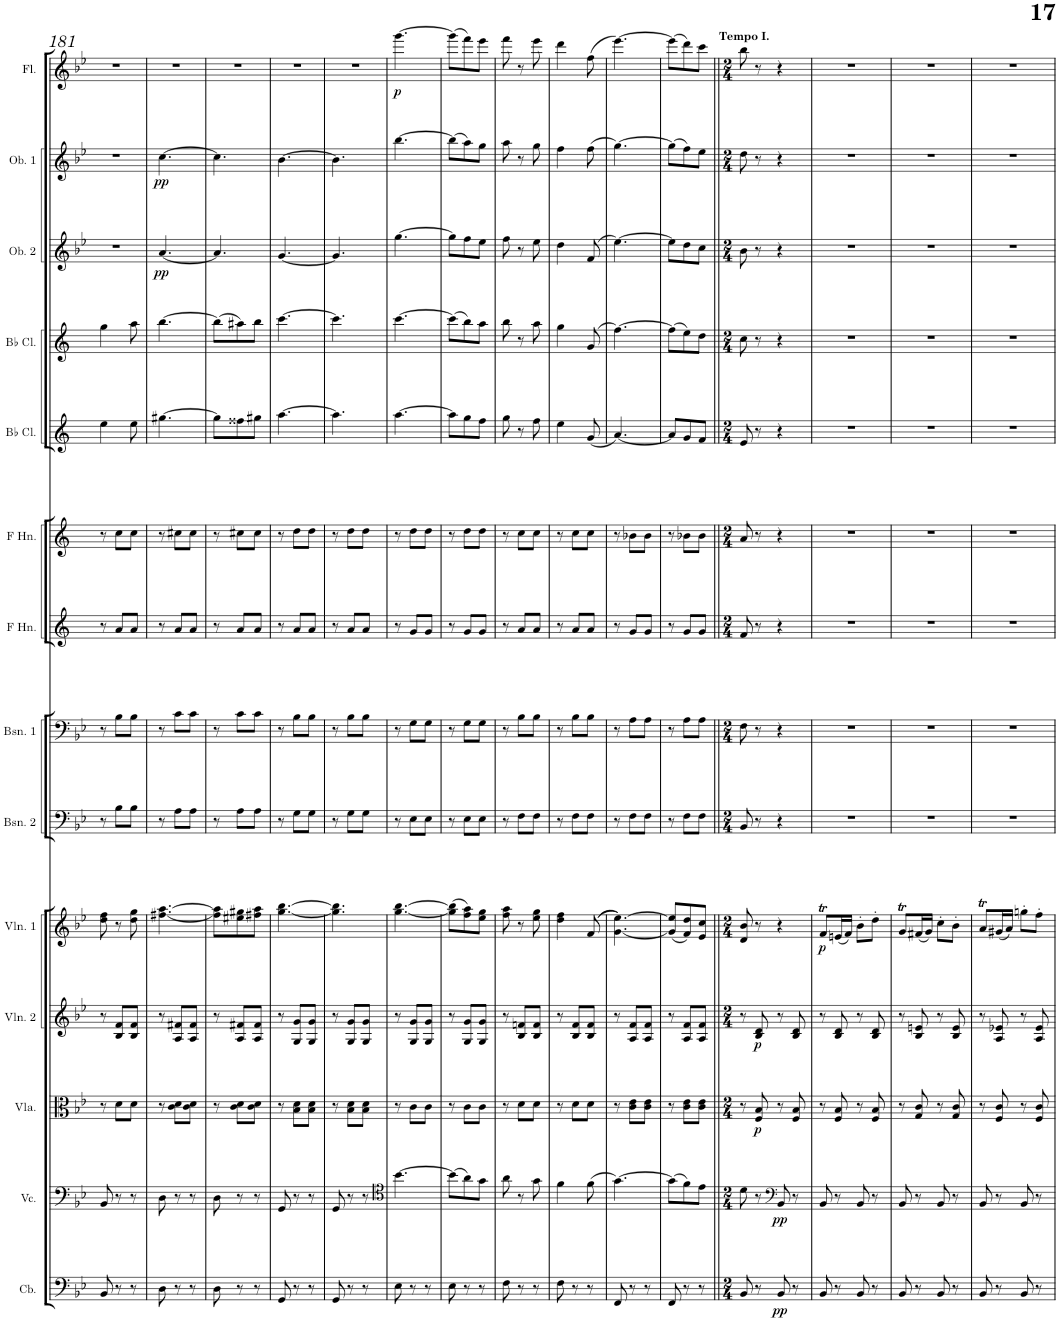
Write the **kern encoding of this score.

**kern	**dynam	**kern	**dynam	**kern	**dynam	**kern	**dynam	**kern	**dynam	**kern	**kern	**kern	**kern	**kern	**kern	**kern	**dynam	**kern	**dynam	**kern	**dynam
*part14	*part14	*part13	*part13	*part12	*part12	*part11	*part11	*part10	*part10	*part9	*part8	*part7	*part6	*part5	*part4	*part3	*part3	*part2	*part2	*part1	*part1
*staff14	*staff14	*staff13	*staff13	*staff12	*staff12	*staff11	*staff11	*staff10	*staff10	*staff9	*staff8	*staff7	*staff6	*staff5	*staff4	*staff3	*staff3	*staff2	*staff2	*staff1	*staff1
*I"Contrabass	*	*I"Violoncello	*	*I"Viola	*	*I"Violin 2	*	*I"Violin 1	*	*I"Bassoon 2	*I"Bassoon 1	*I"Horn in D 2	*I"Horn in D 1	*I"C Clarinet 2	*I"C Clarinet 1	*I"Oboe 2	*	*I"Oboe 1	*	*I"Flute	*
*I'Cb.	*	*I'Vc.	*	*I'Vla.	*	*I'Vln. 2	*	*I'Vln. 1	*	*I'Bsn. 2	*I'Bsn. 1	*	*	*I'C Cl. 2	*I'C Cl. 1	*I'Ob. 2	*	*I'Ob. 1	*	*I'Fl.	*
!!LO:PB:g=z
*clefF4	*	*clefF4	*	*clefC3	*	*clefG2	*	*clefG2	*	*clefF4	*clefF4	*clefG2	*clefG2	*clefG2	*clefG2	*clefG2	*	*clefG2	*	*clefG2	*
*Trd7c12	*	*	*	*	*	*	*	*	*	*	*	*Trd4c7	*Trd4c7	*Trd1c2	*Trd1c2	*	*	*	*	*	*
*k[b-e-]	*	*k[b-e-]	*	*k[b-e-]	*	*k[b-e-]	*	*k[b-e-]	*	*k[b-e-]	*k[b-e-]	*k[]	*k[]	*k[]	*k[]	*k[b-e-]	*	*k[b-e-]	*	*k[]	*
*M3/8	*	*M3/8	*	*M3/8	*	*M3/8	*	*M3/8	*	*M3/8	*M3/8	*M3/8	*M3/8	*M3/8	*M3/8	*M3/8	*	*M3/8	*	*M3/8	*
=181	=181	=181	=181	=181	=181	=181	=181	=181	=181	=181	=181	=181	=181	=181	=181	=181	=181	=181	=181	=181	=181
8BB-/	.	8BB-/	.	8r	.	8r	.	8dd\ 8ff\	.	8r	8r	8r	8r	4ee\	4gg\	4.r	.	4.r	.	4.r	.
8r	.	8r	.	8d\L	.	8B-/ 8f/L	.	8r	.	8B-\L	8B-\L	8a/L	8cc\L	.	.	.	.	.	.	.	.
8r	.	8r	.	8d\J	.	8B-/ 8f/J	.	8dd\ 8gg\	.	8B-\J	8B-\J	8a/J	8cc\J	8ee\	8aa\	.	.	.	.	.	.
=182	=182	=182	=182	=182	=182	=182	=182	=182	=182	=182	=182	=182	=182	=182	=182	=182	=182	=182	=182	=182	=182
!	!	!	!	!	!	!	!	!	!	!	!	!	!	!	!	!	!LO:DY:b	!	!LO:DY:b	!	!
8D\	.	8D\	.	8r	.	8r	.	[4.ff#X\ [4.aa\	.	8r	8r	8r	8r	[4.gg#X\	[4.bb\	[4.a/	pp	[4.cc\	pp	4.r	.
8r	.	8r	.	8c\ 8d\L	.	8A/ 8f#X/L	.	.	.	8A\L	8c\L	8a/L	8cc#X\L	.	.	.	.	.	.	.	.
8r	.	8r	.	8c\ 8d\J	.	8A/ 8f#/J	.	.	.	8A\J	8c\J	8a/J	8cc#\J	.	.	.	.	.	.	.	.
=183	=183	=183	=183	=183	=183	=183	=183	=183	=183	=183	=183	=183	=183	=183	=183	=183	=183	=183	=183	=183	=183
8D\	.	8D\	.	8r	.	8r	.	8ff#\] 8aa\]L	.	8r	8r	8r	8r	8gg#\L]	(8bb\L]	4.a/]	.	4.cc\]	.	4.r	.
8r	.	8r	.	8c\ 8d\L	.	8A/ 8f#X/L	.	8ee#X\ 8gg#X\	.	8A\L	8c\L	8a/L	8cc#X\L	8ff##X\	8aa#X\)	.	.	.	.	.	.
8r	.	8r	.	8c\ 8d\J	.	8A/ 8f#/J	.	8ff#X\ 8aa\J	.	8A\J	8c\J	8a/J	8cc#\J	8gg#X\J	8bb\J	.	.	.	.	.	.
=184	=184	=184	=184	=184	=184	=184	=184	=184	=184	=184	=184	=184	=184	=184	=184	=184	=184	=184	=184	=184	=184
8GG/	.	8GG/	.	8r	.	8r	.	[4.gg\ [4.bb-\	.	8r	8r	8r	8r	[4.aa\	[4.ccc\	[4.g/	.	[4.b-\	.	4.r	.
8r	.	8r	.	8B-\ 8d\L	.	8G/ 8g/L	.	.	.	8G\L	8B-\L	8a/L	8dd\L	.	.	.	.	.	.	.	.
8r	.	8r	.	8B-\ 8d\J	.	8G/ 8g/J	.	.	.	8G\J	8B-\J	8a/J	8dd\J	.	.	.	.	.	.	.	.
=185	=185	=185	=185	=185	=185	=185	=185	=185	=185	=185	=185	=185	=185	=185	=185	=185	=185	=185	=185	=185	=185
8GG/	.	8GG/	.	8r	.	8r	.	4.gg\] 4.bb-\]	.	8r	8r	8r	8r	4.aa\]	4.ccc\]	4.g/]	.	4.b-\]	.	4.r	.
8r	.	8r	.	8B-\ 8d\L	.	8G/ 8g/L	.	.	.	8G\L	8B-\L	8a/L	8dd\L	.	.	.	.	.	.	.	.
8r	.	8r	.	8B-\ 8d\J	.	8G/ 8g/J	.	.	.	8G\J	8B-\J	8a/J	8dd\J	.	.	.	.	.	.	.	.
=186	=186	=186	=186	=186	=186	=186	=186	=186	=186	=186	=186	=186	=186	=186	=186	=186	=186	=186	=186	=186	=186
*	*	*clefC4	*	*	*	*	*	*	*	*	*	*	*	*	*	*	*	*	*	*	*
!	!	!	!	!	!	!	!	!	!	!	!	!	!	!	!	!	!	!	!	!	!LO:DY:b
8E-\	.	[4.b-\	.	8r	.	8r	.	[4.gg\ [4.bb-\	.	8r	8r	8r	8r	[4.aa\	[4.ccc\	[4.gg\	.	[4.bb-\	.	[4.ggg\	p
8r	.	.	.	8c\L	.	8G/ 8g/L	.	.	.	8E-\L	8G\L	8g/L	8dd\L	.	.	.	.	.	.	.	.
8r	.	.	.	8c\J	.	8G/ 8g/J	.	.	.	8E-\J	8G\J	8g/J	8dd\J	.	.	.	.	.	.	.	.
=187	=187	=187	=187	=187	=187	=187	=187	=187	=187	=187	=187	=187	=187	=187	=187	=187	=187	=187	=187	=187	=187
8E-\	.	(8b-\L]	.	8r	.	8r	.	(8gg\] 8bb-\]L	.	8r	8r	8r	8r	8aa\L]	(8ccc\L]	8gg\L]	.	(8bb-\L]	.	(8ggg\L]	.
8r	.	8a\)	.	8c\L	.	8G/ 8g/L	.	8ff\ 8aa\)	.	8E-\L	8G\L	8g/L	8dd\L	8gg\	8bb\)	8ff\	.	8aa\)	.	8fff\)	.
8r	.	8g\J	.	8c\J	.	8G/ 8g/J	.	8ee-\ 8gg\J	.	8E-\J	8G\J	8g/J	8dd\J	8ff\J	8aa\J	8ee-\J	.	8gg\J	.	8eee-\J	.
=188	=188	=188	=188	=188	=188	=188	=188	=188	=188	=188	=188	=188	=188	=188	=188	=188	=188	=188	=188	=188	=188
8F\	.	8a\	.	8r	.	8r	.	8ff\ 8aa\	.	8r	8r	8r	8r	8gg\	8bb\	8ff\	.	8aa\	.	8fff\	.
8r	.	8r	.	8d\L	.	8B-/ 8fn/L	.	8r	.	8F\L	8B-\L	8a/L	8cc\L	8r	8r	8r	.	8r	.	8r	.
8r	.	8g\	.	8d\J	.	8B-/ 8f/J	.	8ee-\ 8gg\	.	8F\J	8B-\J	8a/J	8cc\J	8ff\	8aa\	8ee-\	.	8gg\	.	8eee-\	.
=189	=189	=189	=189	=189	=189	=189	=189	=189	=189	=189	=189	=189	=189	=189	=189	=189	=189	=189	=189	=189	=189
8F\	.	4f\	.	8r	.	8r	.	4dd\ 4ff\	.	8r	8r	8r	8r	4ee\	4gg\	4dd\	.	4ff\	.	4ddd\	.
8r	.	.	.	8d\L	.	8B-/ 8f/L	.	.	.	8F\L	8B-\L	8a/L	8cc\L	.	.	.	.	.	.	.	.
8r	.	(8f\	.	8d\J	.	8B-/ 8f/J	.	((8f/	.	8F\J	8B-\J	8a/J	8cc\J	(8g/	(8g/	(8f/	.	(8ff\	.	(8ff\	.
=190	=190	=190	=190	=190	=190	=190	=190	=190	=190	=190	=190	=190	=190	=190	=190	=190	=190	=190	=190	=190	=190
8FF/	.	[4.g\)	.	8r	.	8r	.	[4.g\ [4.ee-\))	.	8r	8r	8r	8r	[4.a/)	[4.ff\)	[4.ee-\)	.	[4.gg\)	.	[4.eee-\)	.
8r	.	.	.	8c\ 8e-\L	.	8A/ 8f/L	.	.	.	8F\L	8A\L	8g/L	8b-X\L	.	.	.	.	.	.	.	.
8r	.	.	.	8c\ 8e-\J	.	8A/ 8f/J	.	.	.	8F\J	8A\J	8g/J	8b-\J	.	.	.	.	.	.	.	.
=191	=191	=191	=191	=191	=191	=191	=191	=191	=191	=191	=191	=191	=191	=191	=191	=191	=191	=191	=191	=191	=191
8FF/	.	(8g\L]	.	8r	.	8r	.	(8g/] 8ee-/]L	.	8r	8r	8r	8r	8a/L]	(8ff\L]	8ee-\L]	.	(8gg\L]	.	(8eee-\L]	.
8r	.	8f\)	.	8c\ 8e-\L	.	8A/ 8f/L	.	8f/ 8dd/)	.	8F\L	8A\L	8g/L	8b-X\L	8g/	8ee\)	8dd\	.	8ff\)	.	8ddd\)	.
8r	.	8e-\J	.	8c\ 8e-\J	.	8A/ 8f/J	.	8e-/ 8cc/J	.	8F\J	8A\J	8g/J	8b-\J	8f/J	8dd\J	8cc\J	.	8ee-\J	.	8ccc\J	.
=192||	=192||	=192||	=192||	=192||	=192||	=192||	=192||	=192||	=192||	=192||	=192||	=192||	=192||	=192||	=192||	=192||	=192||	=192||	=192||	=192||	=192||
*M2/4	*	*M2/4	*	*M2/4	*	*M2/4	*	*M2/4	*	*M2/4	*M2/4	*M2/4	*M2/4	*M2/4	*M2/4	*M2/4	*	*M2/4	*	*M2/4	*
!	!	!	!	!	!	!	!	!	!	!	!	!	!	!	!	!	!	!	!	!LO:TX:a:B:t=Tempo I.	!
8BB-/	.	8d\	.	8r	.	8r	.	8d/ 8b-/	.	8BB-/	8F\	8f/	8a/	8e/	8cc\	8b-\	.	8dd\	.	8bb-\	.
!	!	!	!	!	!LO:DY:b	!	!LO:DY:b	!	!	!	!	!	!	!	!	!	!	!	!	!	!
8r	.	8r	.	8F/ 8B-/	p	8B-/ 8d/	p	8r	.	8r	8r	8r	8r	8r	8r	8r	.	8r	.	8r	.
*	*	*clefF4	*	*	*	*	*	*	*	*	*	*	*	*	*	*	*	*	*	*	*
!	!LO:DY:b	!	!LO:DY:b	!	!	!	!	!	!	!	!	!	!	!	!	!	!	!	!	!	!
8BB-/	pp	8BB-/	pp	8r	.	8r	.	4r	.	4r	4r	4r	4r	4r	4r	4r	.	4r	.	4r	.
8r	.	8r	.	8F/ 8B-/	.	8B-/ 8d/	.	.	.	.	.	.	.	.	.	.	.	.	.	.	.
=193	=193	=193	=193	=193	=193	=193	=193	=193	=193	=193	=193	=193	=193	=193	=193	=193	=193	=193	=193	=193	=193
!	!	!	!	!	!	!	!	!	!LO:DY:b	!	!	!	!	!	!	!	!	!	!	!	!
8BB-/	.	8BB-/	.	8r	.	8r	.	8fT/L	p	2r	2r	2r	2r	2r	2r	2r	.	2r	.	2r	.
8r	.	8r	.	8F/ 8B-/	.	8B-/ 8d/	.	(16en/L	.	.	.	.	.	.	.	.	.	.	.	.	.
.	.	.	.	.	.	.	.	16f/JJ)	.	.	.	.	.	.	.	.	.	.	.	.	.
8BB-/	.	8BB-/	.	8r	.	8r	.	8b-'\L	.	.	.	.	.	.	.	.	.	.	.	.	.
8r	.	8r	.	8F/ 8B-/	.	8B-/ 8d/	.	8dd'\J	.	.	.	.	.	.	.	.	.	.	.	.	.
=194	=194	=194	=194	=194	=194	=194	=194	=194	=194	=194	=194	=194	=194	=194	=194	=194	=194	=194	=194	=194	=194
8BB-/	.	8BB-/	.	8r	.	8r	.	8gT/L	.	2r	2r	2r	2r	2r	2r	2r	.	2r	.	2r	.
8r	.	8r	.	8G/ 8c/	.	8B-/ 8en/	.	(16f#X/L	.	.	.	.	.	.	.	.	.	.	.	.	.
.	.	.	.	.	.	.	.	16g/JJ)	.	.	.	.	.	.	.	.	.	.	.	.	.
8BB-/	.	8BB-/	.	8r	.	8r	.	8cc'\L	.	.	.	.	.	.	.	.	.	.	.	.	.
8r	.	8r	.	8G/ 8c/	.	8B-/ 8e/	.	8b-'\J	.	.	.	.	.	.	.	.	.	.	.	.	.
=195	=195	=195	=195	=195	=195	=195	=195	=195	=195	=195	=195	=195	=195	=195	=195	=195	=195	=195	=195	=195	=195
8BB-/	.	8BB-/	.	8r	.	8r	.	8at/L	.	2r	2r	2r	2r	2r	2r	2r	.	2r	.	2r	.
8r	.	8r	.	8F/ 8c/	.	8A/ 8e-X/	.	(16g#X/L	.	.	.	.	.	.	.	.	.	.	.	.	.
.	.	.	.	.	.	.	.	16a/JJ)	.	.	.	.	.	.	.	.	.	.	.	.	.
8BB-/	.	8BB-/	.	8r	.	8r	.	8ggn'\L	.	.	.	.	.	.	.	.	.	.	.	.	.
8r	.	8r	.	8F/ 8c/	.	8A/ 8e-/	.	8ff'\J	.	.	.	.	.	.	.	.	.	.	.	.	.
=	=	=	=	=	=	=	=	=	=	=	=	=	=	=	=	=	=	=	=	=	=
*-	*-	*-	*-	*-	*-	*-	*-	*-	*-	*-	*-	*-	*-	*-	*-	*-	*-	*-	*-	*-	*-
